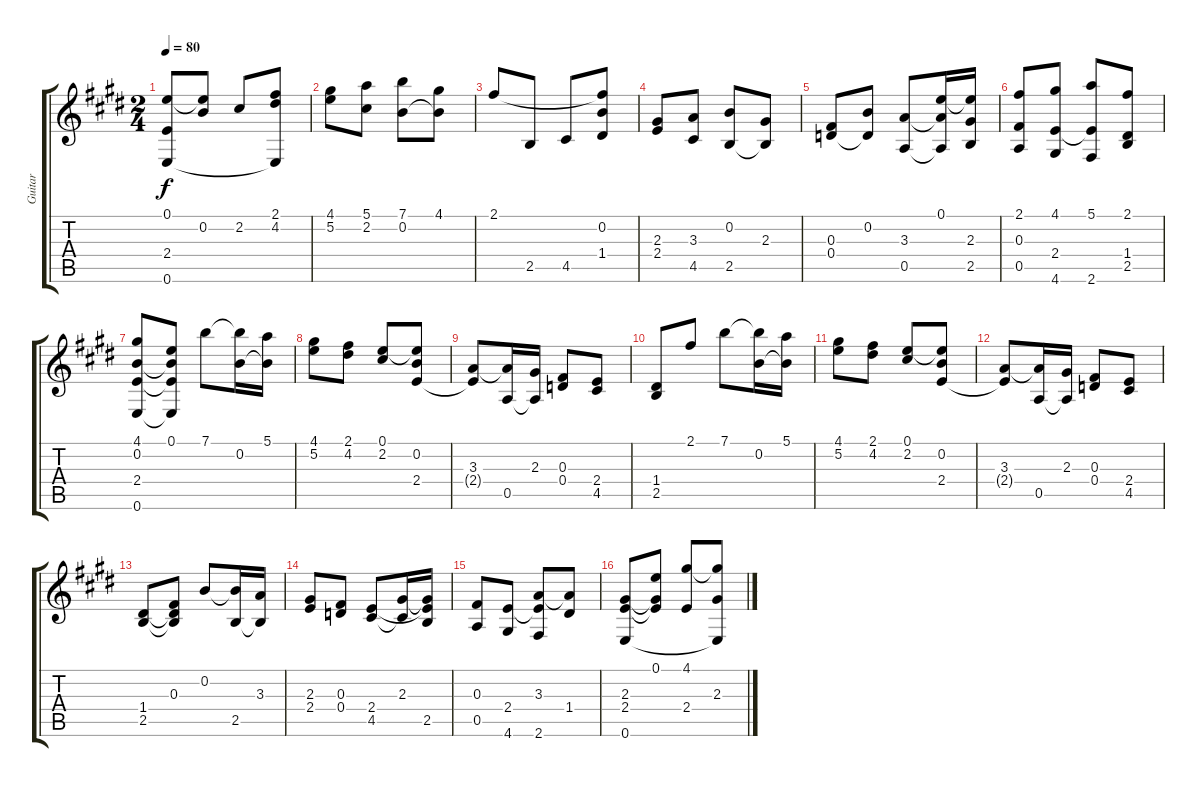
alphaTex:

\track ("Guitar" "Guitar") {instrument acousticguitarnylon}
\staff {score tabs}
\tuning (E4 B3 Gb3 D3 A2 E2) {hide}
\ts (2 4)
\tempo 80
\clef g2
\ks e
(0.1 2.4 0.6).8{dy f} (0.1{t} 0.2).8 2.2.8 (2.1 4.2 0.6{t}).8 |
(4.1 5.2).8 (5.1 2.2).8 (7.1 0.2).8 (4.1 0.2{t}).8 |
2.1.8 2.5.8 4.5.8 (2.1{t} 0.2 1.4).8 |
(2.3 2.4).8 (3.3 4.5).8 (0.2 2.5).8 (2.3 2.5{t}).8 |
(0.3 0.4).8 (0.2 0.4{t}).8 (3.3 0.5).8 (0.1 3.3{t} 0.5{t}).16 (0.1{t} 2.3 2.5).16 |
(2.1 0.3 0.5).8 (4.1 2.4 4.6).8 (5.1 2.4{t} 2.6).8 (2.1 1.4 2.5).8 |
(4.1 0.2 2.4 0.6).8 (0.1 0.2{t} 2.4{t} 0.6{t}).8 7.1.8 (7.1{t} 0.2).16 (5.1 0.2{t}).16 |
(4.1 5.2).8 (2.1 4.2).8 (0.1 2.2).8 (0.1{t} 0.2 2.4).8 |
(3.3 2.4{t}).8 (3.3{t} 0.5).16 (2.3 0.5{t}).16 (0.3 0.4).8 (2.4 4.5).8 |
(1.4 2.5).8 2.1.8 7.1.8 (7.1{t} 0.2).16 (5.1 0.2{t}).16 |
(4.1 5.2).8 (2.1 4.2).8 (0.1 2.2).8 (0.1{t} 0.2 2.4).8 |
(3.3 2.4{t}).8 (3.3{t} 0.5).16 (2.3 0.5{t}).16 (0.3 0.4).8 (2.4 4.5).8 |
(1.4 2.5).8 (0.3 1.4{t} 2.5{t}).8 0.2.8 (0.2{t} 2.5).16 (3.3 2.5{t}).16 |
(2.3 2.4).8 (0.3 0.4).8 (2.4 4.5).8 (2.3 4.5{t}).16 (2.3{t} 2.4{t} 2.5).16 |
(0.3 0.5).8 (2.4 4.6).8 (3.3 2.4{t} 2.6).8 (3.3{t} 1.4).8 |
(2.3 2.4 0.6).8 (0.1 2.3{t} 2.4{t}).8 (4.1 2.4).8 (4.1{t} 2.3 0.6{t}).8
